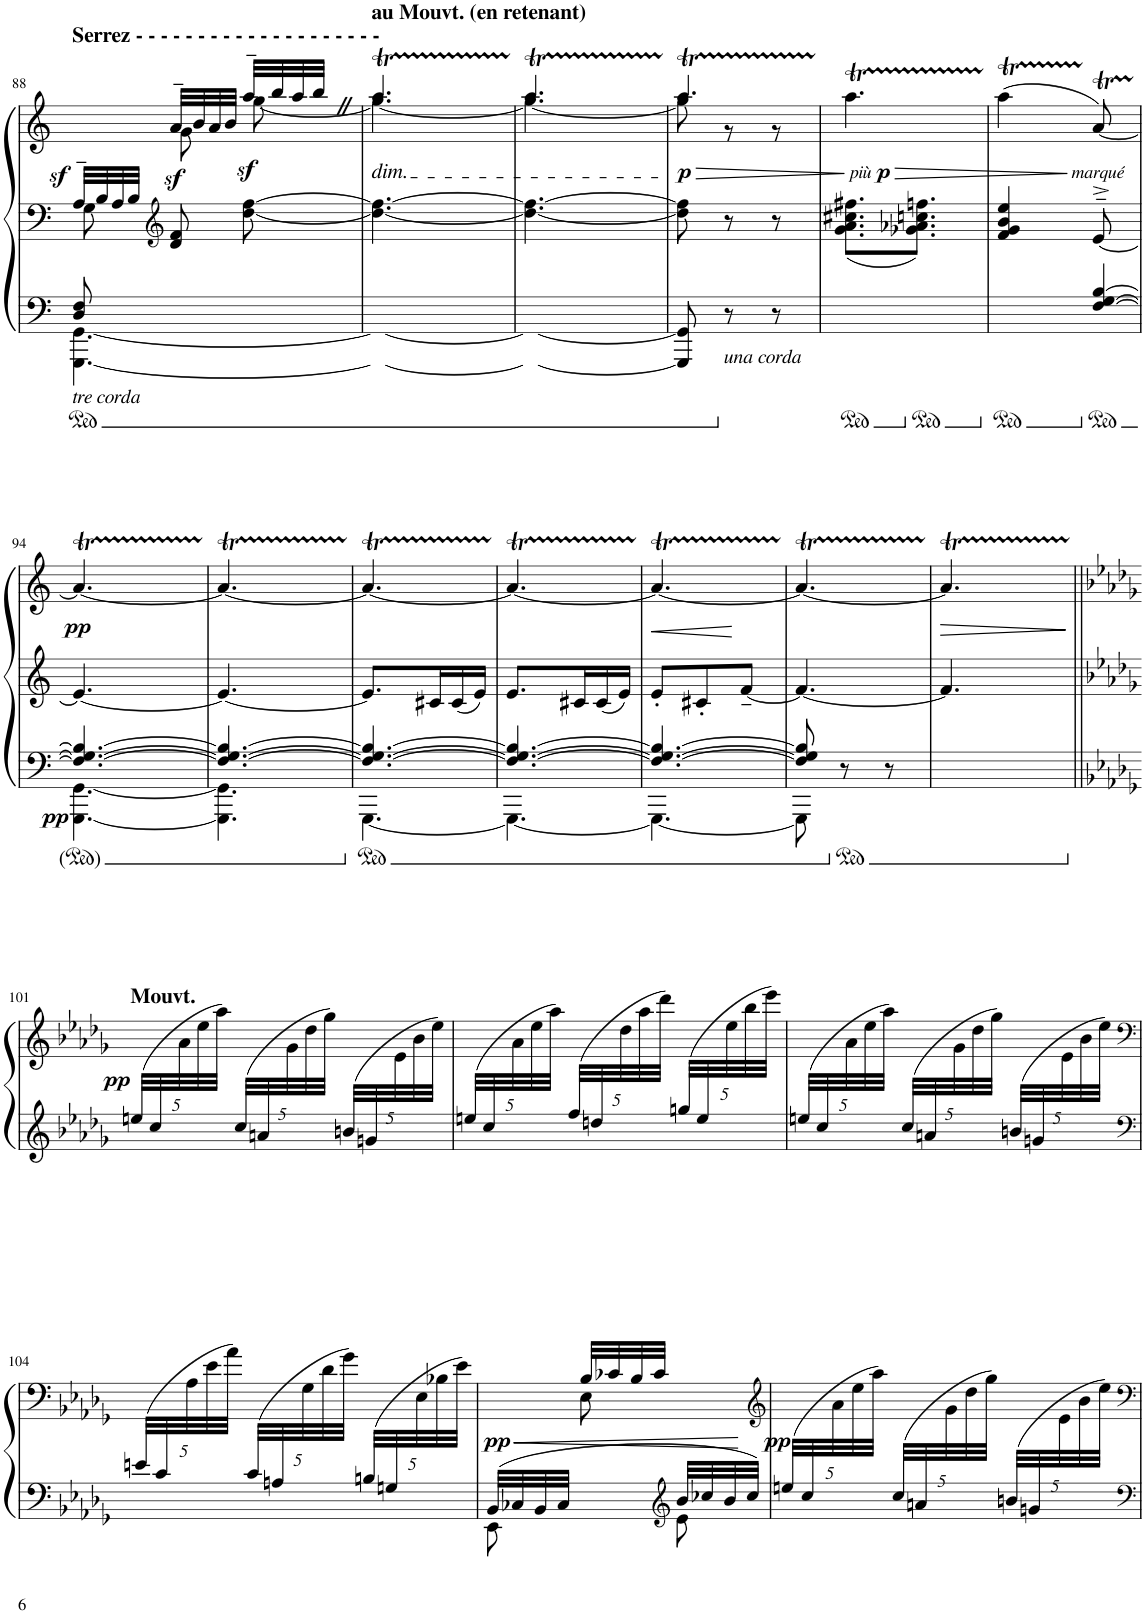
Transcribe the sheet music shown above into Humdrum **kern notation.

**kern	**kern	**kern	**dynam
*part1	*part1	*part1	*part1
*staff3	*staff2	*staff1	*staff1/2/3
*I"Grand Piano	*	*	*
*I'Pno.	*	*	*
!!LO:PB:g=z
*clefF4	*clefF4	*clefG2	*
*k[]	*k[]	*k[]	*
*M3/8	*M3/8	*M3/8	*
=88	=88	=88	=88
*^	*^	*^	*
*	*	*	*^	*	*^	*
!	!	!	!	!	!LO:TX:a:B:t=Serrez - - - - - - - - - - - - - - - - - - - -	!	!	!
!LO:TX:b:i:t=tre corda	!	!	!	!	!	!	!	!
!	!	!	!	!	!	!	!	!LO:DY:b
8D/ 8F/	[4.GGG\ [<4.GG\	32A~/LLL	8G\	8ryy	8ryy	8ryy	4ryy	sf
.	.	32B/	.	.	.	.	.	.
.	.	32A/	.	.	.	.	.	.
.	.	32B/JJJ	.	.	.	.	.	.
*	*	*clefG2	*	*	*	*	*	*
!	!	!	!	!	!	!	!	!LO:DY:b
4ryy	.	4ryy	4ryy	8d/ 8f/	32a~/LLL	8g\	.	sf
.	.	.	.	.	32b/	.	.	.
.	.	.	.	.	32a/	.	.	.
.	.	.	.	.	32b/JJJ	.	.	.
!	!	!	!	!	!	!	!	!LO:DY:b
.	.	.	.	[8dd\ [8ff\	32aa~/LLL	8ryy	[8gg\	sf
.	.	.	.	.	32bb/	.	.	.
.	.	.	.	.	32aa/	.	.	.
.	.	.	.	.	32bbZ/JJJ	.	.	.
*v	*v	*	*	*	*	*	*	*
*	*v	*v	*v	*	*	*	*
=89	=89	=89	=89	=89	=89
!	!	!LO:TX:a:B:t=au Mouvt. (en retenant)	!	!	!
!	!	!LO:TX:b:i:t=dim.	!	!	!
*	*	*tremolo	*	*	*
4.GGG_ 4.GG_	4.dd\_ 4.ff\_	4.aaT/	(64aa!LLLL	4.gg\_	.
.	.	.	64bb!)	.	.
.	.	.	64aa!	.	.
.	.	.	64bb!)	.	.
.	.	.	64aa!	.	.
.	.	.	64bb!)	.	.
.	.	.	64aa!	.	.
.	.	.	64bb!)JJJJ	.	.
.	.	.	(64aa!LLLL	.	.
.	.	.	64bb!)	.	.
.	.	.	64aa!	.	.
.	.	.	64bb!)	.	.
.	.	.	64aa!	.	.
.	.	.	64bb!)	.	.
.	.	.	64aa!	.	.
.	.	.	64bb!)JJJJ	.	.
.	.	.	(64aa!LLLL	.	.
.	.	.	64bb!)	.	.
.	.	.	64aa!	.	.
.	.	.	64bb!)	.	.
.	.	.	64aa!	.	.
.	.	.	64bb!)	.	.
.	.	.	64aa!	.	.
.	.	.	64bb!)JJJJ	.	.
=90	=90	=90	=90	=90	=90
4.GGG_ 4.GG_	4.dd\_ 4.ff\_	4.aaT/	(64aa!LLLL	4.gg\_	.
.	.	.	64bb!)	.	.
.	.	.	64aa!	.	.
.	.	.	64bb!)	.	.
.	.	.	64aa!	.	.
.	.	.	64bb!)	.	.
.	.	.	64aa!	.	.
.	.	.	64bb!)JJJJ	.	.
.	.	.	(64aa!LLLL	.	.
.	.	.	64bb!)	.	.
.	.	.	64aa!	.	.
.	.	.	64bb!)	.	.
.	.	.	64aa!	.	.
.	.	.	64bb!)	.	.
.	.	.	64aa!	.	.
.	.	.	64bb!)JJJJ	.	.
.	.	.	(64aa!LLLL	.	.
.	.	.	64bb!)	.	.
.	.	.	64aa!	.	.
.	.	.	64bb!)	.	.
.	.	.	64aa!	.	.
.	.	.	64bb!)	.	.
.	.	.	64aa!	.	.
.	.	.	64bb!)JJJJ	.	.
=91	=91	=91	=91	=91	=91
!	!	!	!	!	!LO:HP:b
!	!	!	!	!	!LO:DY:n=1:b
8GGG/] 8GG/]	8dd\] 8ff\]	4.aaT/	(64aa!LLLL	8gg\]	> p
.	.	.	64bb!)	.	.
.	.	.	64aa!	.	.
.	.	.	64bb!)	.	.
.	.	.	64aa!	.	.
.	.	.	64bb!)	.	.
.	.	.	64aa!	.	.
.	.	.	64bb!)JJJJ	.	.
!LO:TX:b:i:t=una corda	!	!	!	!	!
8r	8r	.	(64aa!LLLL	8r	.
.	.	.	64bb!)	.	.
.	.	.	64aa!	.	.
.	.	.	64bb!)	.	.
.	.	.	64aa!	.	.
.	.	.	64bb!)	.	.
.	.	.	64aa!	.	.
.	.	.	64bb!)JJJJ	.	.
8r	8r	.	(64aa!LLLL	8r	.
.	.	.	64bb!)	.	.
.	.	.	64aa!	.	.
.	.	.	64bb!)	.	.
.	.	.	64aa!	.	.
.	.	.	64bb!)	.	.
.	.	.	64aa!	.	.
.	.	.	64bb!)JJJJ	.	.
*	*	*v	*v	*v	*
.	.	.	]
=92	=92	=92	=92
!	!	!	!LO:HP:b
*	*	*^	*
!	!	!	!	!LO:DY:n=1:b
!	!	!	!	!LO:DY:n=2:b
8.ryy	8.g\ 8.a\ 8.cc#X\ 8.ff#X\L	4.aaT\	(64aa!LLLL	> other-dynamics p
.	.	.	64bb!)	.
.	.	.	64aa!	.
.	.	.	64bb!)	.
.	.	.	64aa!	.
.	.	.	64bb!)	.
.	.	.	64aa!	.
.	.	.	64bb!)JJJJ	.
.	.	.	(64aa!LLLL	.
.	.	.	64bb!)	.
.	.	.	64aa!	.
.	.	.	64bb!)	.
8.ryy	8.g-X\ 8.a-X\ 8.ccn\ 8.ffn\J	.	64aa!	.
.	.	.	64bb!)	.
.	.	.	64aa!	.
.	.	.	64bb!)JJJJ	.
.	.	.	(64aa!LLLL	.
.	.	.	64bb!)	.
.	.	.	64aa!	.
.	.	.	64bb!)	.
.	.	.	64aa!	.
.	.	.	64bb!)	.
.	.	.	64aa!	.
.	.	.	64bb!)JJJJ	.
=93	=93	=93	=93	=93
4ryy	4f/ 4g/ 4b/ 4ee/	(4aaT\	((64aa!LLLL	.
.	.	.	64bb!)	.
.	.	.	64aa!	.
.	.	.	64bb!)	.
.	.	.	64aa!	.
.	.	.	64bb!)	.
.	.	.	64aa!	.
.	.	.	64bb!)JJJJ	.
.	.	.	(64aa!LLLL	.
.	.	.	64bb!)	.
.	.	.	64aa!	.
.	.	.	64bb!)	.
.	.	.	64aa!	.
.	.	.	64bb!)	.
.	.	.	64aa!	.
.	.	.	64bb!)JJJJ	.
!	!	!	!	!LO:DY:n=1:b
[8F/~^ [8G/~^ [8B/~^	[8e~>^>/	[8aT/)	(64a!LLLL	] other-dynamics
.	.	.	64b!)	.
.	.	.	64a!	.
.	.	.	64b!)	.
.	.	.	64a!	.
.	.	.	64b!)	.
.	.	.	64a!	.
.	.	.	64b!)JJJJ	.
!!LO:LB:g=z	!!
=94	=94	=94	=94	=94
*^	*	*	*	*
!	!	!	!	!	!LO:DY:b=3
!	!	!	!	!	!LO:DY:n=1:b
[4.GGG\ [4.GG\	4.F/_ 4.G/_ 4.B/_	4.e/_	4.aT/_	(64a!LLLL	pp pp
.	.	.	.	64b!)	.
.	.	.	.	64a!	.
.	.	.	.	64b!)	.
.	.	.	.	64a!	.
.	.	.	.	64b!)	.
.	.	.	.	64a!	.
.	.	.	.	64b!)JJJJ	.
.	.	.	.	(64a!LLLL	.
.	.	.	.	64b!)	.
.	.	.	.	64a!	.
.	.	.	.	64b!)	.
.	.	.	.	64a!	.
.	.	.	.	64b!)	.
.	.	.	.	64a!	.
.	.	.	.	64b!)JJJJ	.
.	.	.	.	(64a!LLLL	.
.	.	.	.	64b!)	.
.	.	.	.	64a!	.
.	.	.	.	64b!)	.
.	.	.	.	64a!	.
.	.	.	.	64b!)	.
.	.	.	.	64a!	.
.	.	.	.	64b!)JJJJ	.
=95	=95	=95	=95	=95	=95
4.GGG\] 4.GG\]	4.F/_ 4.G/_ 4.B/_	4.e/_	4.aT/_	(64a!LLLL	.
.	.	.	.	64b!)	.
.	.	.	.	64a!	.
.	.	.	.	64b!)	.
.	.	.	.	64a!	.
.	.	.	.	64b!)	.
.	.	.	.	64a!	.
.	.	.	.	64b!)JJJJ	.
.	.	.	.	(64a!LLLL	.
.	.	.	.	64b!)	.
.	.	.	.	64a!	.
.	.	.	.	64b!)	.
.	.	.	.	64a!	.
.	.	.	.	64b!)	.
.	.	.	.	64a!	.
.	.	.	.	64b!)JJJJ	.
.	.	.	.	(64a!LLLL	.
.	.	.	.	64b!)	.
.	.	.	.	64a!	.
.	.	.	.	64b!)	.
.	.	.	.	64a!	.
.	.	.	.	64b!)	.
.	.	.	.	64a!	.
.	.	.	.	64b!)JJJJ	.
=96	=96	=96	=96	=96	=96
[4.GGG\	4.F/_ 4.G/_ 4.B/_	8.e/L]	4.aT/_	(64a!LLLL	.
.	.	.	.	64b!)	.
.	.	.	.	64a!	.
.	.	.	.	64b!)	.
.	.	.	.	64a!	.
.	.	.	.	64b!)	.
.	.	.	.	64a!	.
.	.	.	.	64b!)JJJJ	.
.	.	.	.	(64a!LLLL	.
.	.	.	.	64b!)	.
.	.	.	.	64a!	.
.	.	.	.	64b!)	.
.	.	16c#X^/L	.	64a!	.
.	.	.	.	64b!)	.
.	.	.	.	64a!	.
.	.	.	.	64b!)JJJJ	.
.	.	16c#^/	.	(64a!LLLL	.
.	.	.	.	64b!)	.
.	.	.	.	64a!	.
.	.	.	.	64b!)	.
.	.	16e^/JJ	.	64a!	.
.	.	.	.	64b!)	.
.	.	.	.	64a!	.
.	.	.	.	64b!)JJJJ	.
=97	=97	=97	=97	=97	=97
4.GGG\_	4.F/_ 4.G/_ 4.B/_	8.e^/L	4.aT/_	(64a!LLLL	.
.	.	.	.	64b!)	.
.	.	.	.	64a!	.
.	.	.	.	64b!)	.
.	.	.	.	64a!	.
.	.	.	.	64b!)	.
.	.	.	.	64a!	.
.	.	.	.	64b!)JJJJ	.
.	.	.	.	(64a!LLLL	.
.	.	.	.	64b!)	.
.	.	.	.	64a!	.
.	.	.	.	64b!)	.
.	.	16c#X^/L	.	64a!	.
.	.	.	.	64b!)	.
.	.	.	.	64a!	.
.	.	.	.	64b!)JJJJ	.
.	.	16c#^/	.	(64a!LLLL	.
.	.	.	.	64b!)	.
.	.	.	.	64a!	.
.	.	.	.	64b!)	.
.	.	16e^/JJ	.	64a!	.
.	.	.	.	64b!)	.
.	.	.	.	64a!	.
.	.	.	.	64b!)JJJJ	.
=98	=98	=98	=98	=98	=98
4.GGG\_	4.F/_ 4.G/_ 4.B/_	8e'^/L	4.aT/_	(64a!LLLL	.
.	.	.	.	64b!)	.
.	.	.	.	64a!	.
.	.	.	.	64b!)	.
.	.	.	.	64a!	.
.	.	.	.	64b!)	.
.	.	.	.	64a!	.
.	.	.	.	64b!)JJJJ	.
.	.	8c#X'^/	.	(64a!LLLL	.
.	.	.	.	64b!)	.
.	.	.	.	64a!	.
.	.	.	.	64b!)	.
.	.	.	.	64a!	.
.	.	.	.	64b!)	.
.	.	.	.	64a!	.
.	.	.	.	64b!)JJJJ	.
.	.	[8f~^/J	.	(64a!LLLL	.
.	.	.	.	64b!)	.
.	.	.	.	64a!	.
.	.	.	.	64b!)	.
.	.	.	.	64a!	.
.	.	.	.	64b!)	.
.	.	.	.	64a!	.
.	.	.	.	64b!)JJJJ	.
=99	=99	=99	=99	=99	=99
8GGG\]	8F/] 8G/] 8B/]	4.f/_	4.aT/_	(64a!LLLL	.
.	.	.	.	64b!)	.
.	.	.	.	64a!	.
.	.	.	.	64b!)	.
.	.	.	.	64a!	.
.	.	.	.	64b!)	.
.	.	.	.	64a!	.
.	.	.	.	64b!)JJJJ	.
4ryy	8r	.	.	(64a!LLLL	.
.	.	.	.	64b!)	.
.	.	.	.	64a!	.
.	.	.	.	64b!)	.
.	.	.	.	64a!	.
.	.	.	.	64b!)	.
.	.	.	.	64a!	.
.	.	.	.	64b!)JJJJ	.
.	8r	.	.	(64a!LLLL	.
.	.	.	.	64b!)	.
.	.	.	.	64a!	.
.	.	.	.	64b!)	.
.	.	.	.	64a!	.
.	.	.	.	64b!)	.
.	.	.	.	64a!	.
.	.	.	.	64b!)JJJJ	.
*v	*v	*	*	*	*
=100	=100	=100	=100	=100
4.ryy	4.f/]	4.aT/]	(64a!LLLL	.
.	.	.	64b!)	.
.	.	.	64a!	.
.	.	.	64b!)	.
.	.	.	64a!	.
.	.	.	64b!)	.
.	.	.	64a!	.
.	.	.	64b!)JJJJ	.
.	.	.	(64a!LLLL	.
.	.	.	64b!)	.
.	.	.	64a!	.
.	.	.	64b!)	.
.	.	.	64a!	.
.	.	.	64b!)	.
.	.	.	64a!	.
.	.	.	64b!)JJJJ	.
.	.	.	(64a!LLLL	.
.	.	.	64b!))	.
.	.	.	64a!	.
.	.	.	64b!))	.
.	.	.	64a!	.
.	.	.	64b!))	.
.	.	.	64a!	.
.	.	.	64b!))JJJJ	.
*	*	*Xtremolo	*	*
!!LO:LB:g=z	!!
=101||	=101||	=101||	=101||	=101||
*k[b-e-a-d-g-]	*k[b-e-a-d-g-]	*k[b-e-a-d-g-]	*	*
*	*Xbrackettup	*	*	*
!	!	!LO:TX:a:B:t=Mouvt.	!	!
!	!	!	!	!LO:DY:a=2
4.ryy	(40een/LLL	4.ryy	20ryy	pp
.	.	.	.	.
.	40cc/	.	.	.
.	.	.	.	.
.	.	.	.	.
.	20.ryy	.	40a-\	.
.	.	.	40ee-\	.
.	.	.	40aa-\JJJ)	.
.	(40cc/LLL	.	20ryy	.
.	40an/	.	.	.
.	20.ryy	.	40g-\	.
.	.	.	40dd-\	.
.	.	.	40gg-\JJJ)	.
.	(40bn/LLL	.	20ryy	.
.	40gn/	.	.	.
.	20.ryy	.	40e-\	.
.	.	.	40b-\	.
.	.	.	40ee-\JJJ)	.
=102	=102	=102	=102	=102
4.ryy	(40een/LLL	4.ryy	20ryy	.
.	40cc/	.	.	.
.	20.ryy	.	40a-\	.
.	.	.	40ee-\	.
.	.	.	40aa-\JJJ)	.
.	(40ff/LLL	.	20ryy	.
.	40ddn/	.	.	.
.	20.ryy	.	40dd-\	.
.	.	.	40aa-\	.
.	.	.	40ddd-\JJJ)	.
.	(40ggn/LLL	.	20ryy	.
.	40ee/	.	.	.
.	20.ryy	.	40ee-\	.
.	.	.	40bb-\	.
.	.	.	40eee-\JJJ)	.
=103	=103	=103	=103	=103
4.ryy	(40een/LLL	4.ryy	20ryy	.
.	40cc/	.	.	.
.	20.ryy	.	40a-\	.
.	.	.	40ee-\	.
.	.	.	40aa-\JJJ)	.
.	(40cc/LLL	.	20ryy	.
.	40an/	.	.	.
.	20.ryy	.	40g-\	.
.	.	.	40dd-\	.
.	.	.	40gg-\JJJ)	.
.	(40bn/LLL	.	20ryy	.
.	40gn/	.	.	.
.	20.ryy	.	40e-\	.
.	.	.	40b-\	.
.	.	.	40ee-\JJJ)	.
!!LO:LB:g=z	!!
=104	=104	=104	=104	=104
*	*clefF4	*clefF4	*	*
4.ryy	(40en/LLL	4.ryy	20ryy	.
.	40c/	.	.	.
.	20.ryy	.	40A-\	.
.	.	.	40e-\	.
.	.	.	40a-\JJJ)	.
.	(40c/LLL	.	20ryy	.
.	40An/	.	.	.
.	20.ryy	.	40G-\	.
.	.	.	40d-\	.
.	.	.	40g-\JJJ)	.
.	(40Bn/LLL	.	20ryy	.
.	40Gn/	.	.	.
.	20.ryy	.	40E-\	.
.	.	.	40B-X\	.
.	.	.	40e-\JJJ)	.
=105	=105	=105	=105	=105
*	*^	*	*	*
!	!	!	!	!	!LO:DY:b
4.ryy	32BB-/LLL	8EE-\	8ryy	8ryy	pp
.	32C-X/	.	.	.	.
.	32BB-/	.	.	.	.
.	32C-/JJJ	.	.	.	.
.	8ryy	8ryy	32B-/LLL	8E-\	.
.	.	.	32c-X/	.	.
.	.	.	32B-/	.	.
.	.	.	32c-/JJJ	.	.
*	*clefG2	*	*	*	*
.	32b-/LLL	8e-\	8ryy	8ryy	.
.	32cc-X/	.	.	.	.
.	32b-/	.	.	.	.
.	32cc-/JJJ	.	.	.	.
*	*v	*v	*	*	*
=106	=106	=106	=106	=106
*	*	*clefG2	*	*
!	!	!	!	!LO:DY:a=2
4.ryy	(40een/LLL	4.ryy	20ryy	pp
.	40cc/	.	.	.
.	20.ryy	.	40a-\	.
.	.	.	40ee-\	.
.	.	.	40aa-\JJJ)	.
.	(40cc/LLL	.	20ryy	.
.	40an/	.	.	.
.	20.ryy	.	40g-\	.
.	.	.	40dd-\	.
.	.	.	40gg-\JJJ)	.
.	(40bn/LLL	.	20ryy	.
.	40gn/	.	.	.
.	20.ryy	.	40e-\	.
.	.	.	40b-\	.
.	.	.	40ee-\JJJ)	.
*	*	*v	*v	*
=	=	=	=
*-	*-	*-	*-
